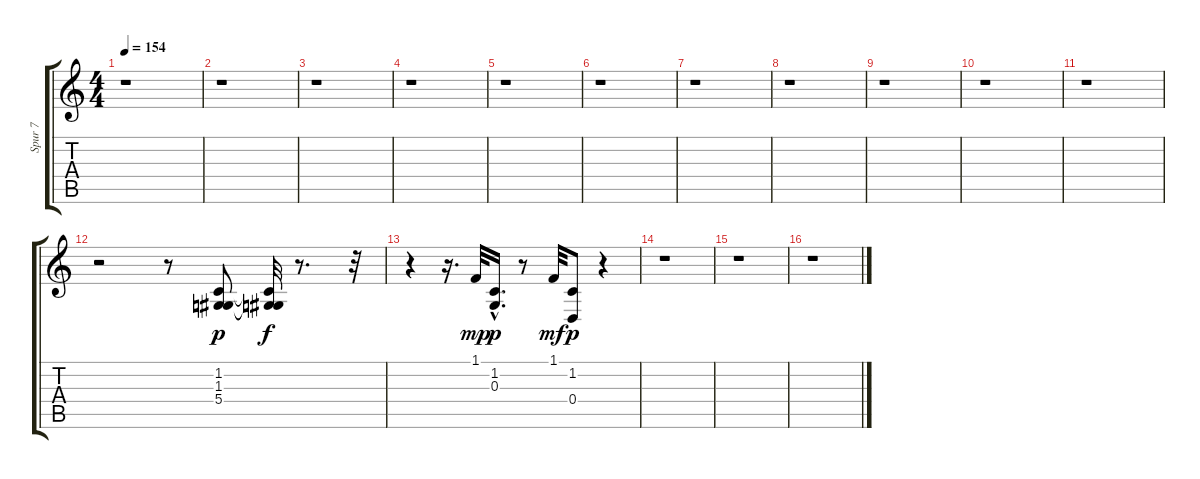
\track ("Spur 7" "Spur 7") {instrument acousticgrandpiano}
\staff {score tabs}
\tuning (E4 B3 G3 D3 A2 E2) {hide}
\ts (4 4)
\tempo 154
\clef g2
\ks c
r.1{dy p instrument acousticgrandpiano} |
r.1 |
r.1 |
r.1 |
r.1 |
r.1 |
r.1 |
r.1 |
r.1 |
r.1 |
r.1 |
r.2 r.8 (1.2 1.3 5.4).8{volume 12 balance 8 instrument shakuhachi} (1.2{t} 1.3{t} 5.4{t}).32{dy f} r.8{d} r.32 |
r.4 r.16{d} 1.1.32{dy mp} (1.2{hac} 0.3{hac}).16{d dy p} r.8 1.1.32{dy mf} (1.2 0.4).8{dy p} r.4 |
r.1 |
r.1 |
r.1
